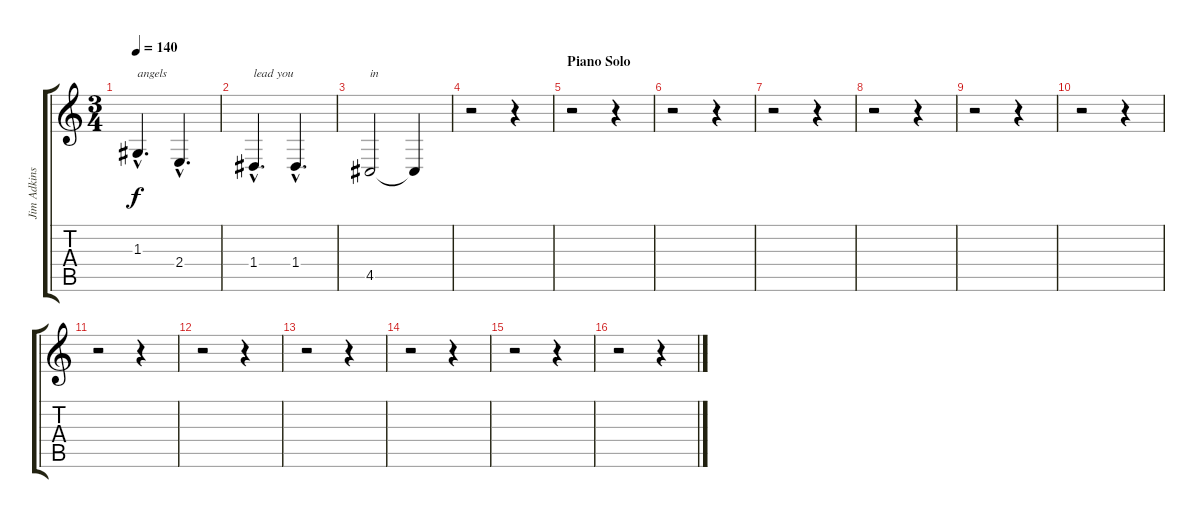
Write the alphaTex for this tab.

\track ("Jim Adkins - Voice I" "Jim Adkins") {instrument sopranosax}
\staff {score tabs}
\tuning (E4 B3 G3 D3 A2 E2) {hide}
\ts (3 4)
\tempo 140
\clef g2
\ks c
1.3{hac}.4{d txt "angels" dy f} 2.4{hac}.4{d} |
1.4{hac}.4{d txt "lead you"} 1.4{hac}.4{d} |
4.5.2{txt "in"} 4.5{t}.4 |
r.2 r.4 |
\section ("" "Piano Solo")
r.2 r.4 |
r.2 r.4 |
r.2 r.4 |
r.2 r.4 |
r.2 r.4 |
r.2 r.4 |
r.2 r.4 |
r.2 r.4 |
r.2 r.4 |
r.2 r.4 |
r.2 r.4 |
r.2 r.4
